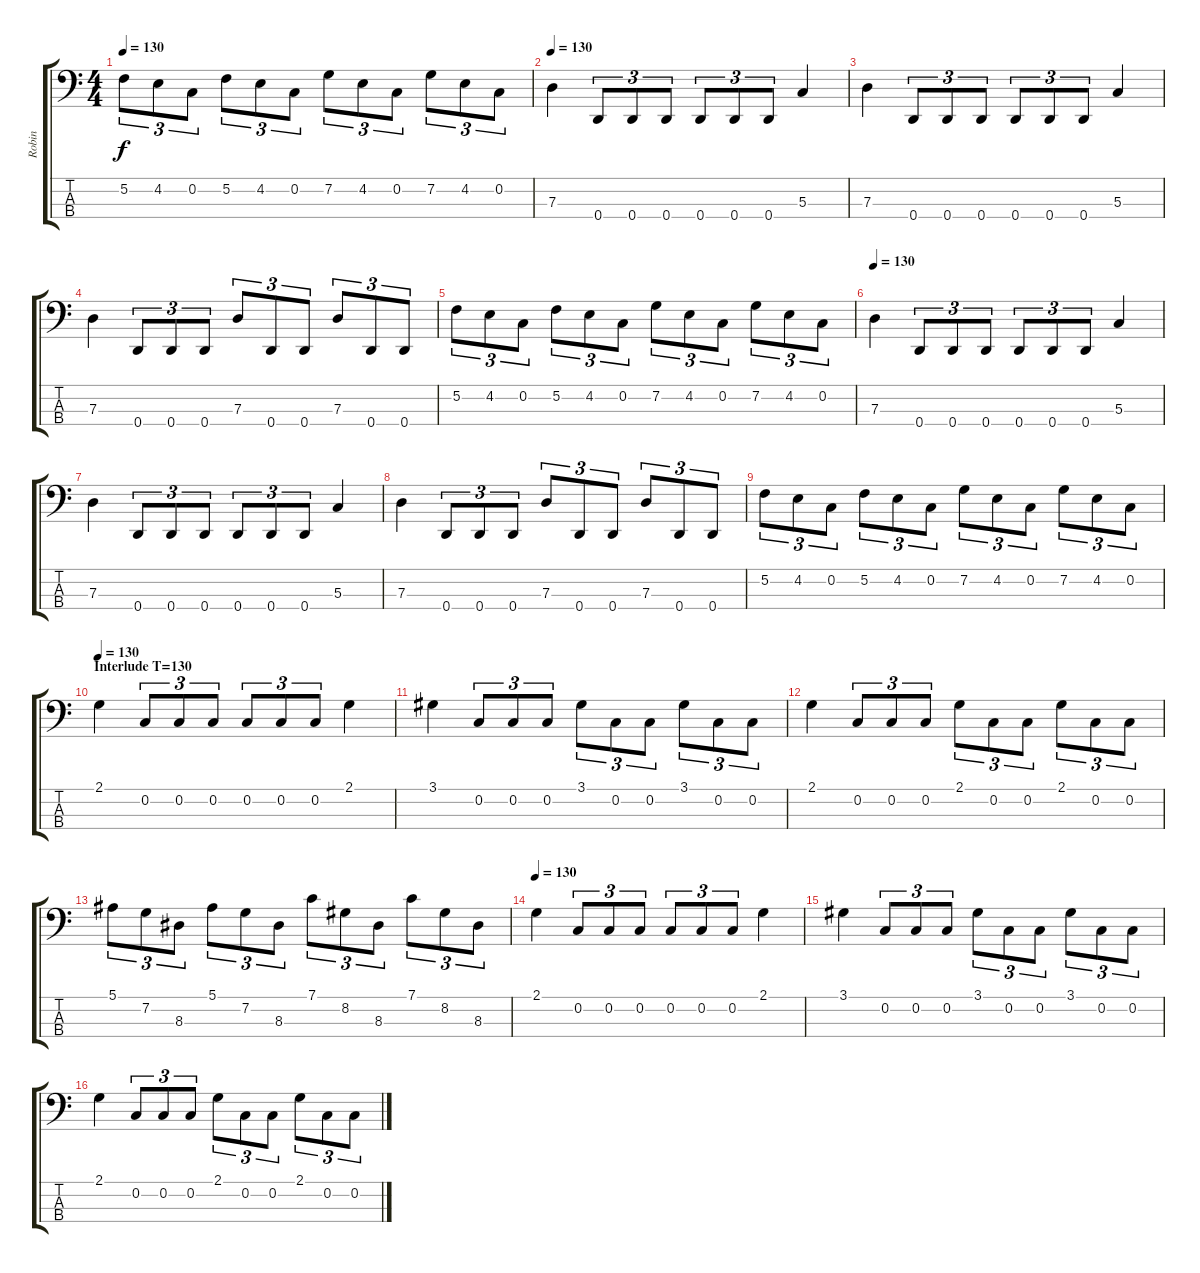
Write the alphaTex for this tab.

\track ("Robin" "Robin") {instrument electricbasspick}
\staff {score tabs}
\tuning (F2 C2 G1 D1) {hide}
\ts (4 4)
\tempo 130
\clef f4
\ks c
5.2.8{tu (3 2) dy f} 4.2.8{tu (3 2)} 0.2.8{tu (3 2)} 5.2.8{tu (3 2)} 4.2.8{tu (3 2)} 0.2.8{tu (3 2)} 7.2.8{tu (3 2)} 4.2.8{tu (3 2)} 0.2.8{tu (3 2)} 7.2.8{tu (3 2)} 4.2.8{tu (3 2)} 0.2.8{tu (3 2)} |
\tempo 130
7.3.4 0.4.8{tu (3 2)} 0.4.8{tu (3 2)} 0.4.8{tu (3 2)} 0.4.8{tu (3 2)} 0.4.8{tu (3 2)} 0.4.8{tu (3 2)} 5.3.4 |
7.3.4 0.4.8{tu (3 2)} 0.4.8{tu (3 2)} 0.4.8{tu (3 2)} 0.4.8{tu (3 2)} 0.4.8{tu (3 2)} 0.4.8{tu (3 2)} 5.3.4 |
7.3.4 0.4.8{tu (3 2)} 0.4.8{tu (3 2)} 0.4.8{tu (3 2)} 7.3.8{tu (3 2)} 0.4.8{tu (3 2)} 0.4.8{tu (3 2)} 7.3.8{tu (3 2)} 0.4.8{tu (3 2)} 0.4.8{tu (3 2)} |
5.2.8{tu (3 2)} 4.2.8{tu (3 2)} 0.2.8{tu (3 2)} 5.2.8{tu (3 2)} 4.2.8{tu (3 2)} 0.2.8{tu (3 2)} 7.2.8{tu (3 2)} 4.2.8{tu (3 2)} 0.2.8{tu (3 2)} 7.2.8{tu (3 2)} 4.2.8{tu (3 2)} 0.2.8{tu (3 2)} |
\tempo 130
7.3.4 0.4.8{tu (3 2)} 0.4.8{tu (3 2)} 0.4.8{tu (3 2)} 0.4.8{tu (3 2)} 0.4.8{tu (3 2)} 0.4.8{tu (3 2)} 5.3.4 |
7.3.4 0.4.8{tu (3 2)} 0.4.8{tu (3 2)} 0.4.8{tu (3 2)} 0.4.8{tu (3 2)} 0.4.8{tu (3 2)} 0.4.8{tu (3 2)} 5.3.4 |
7.3.4 0.4.8{tu (3 2)} 0.4.8{tu (3 2)} 0.4.8{tu (3 2)} 7.3.8{tu (3 2)} 0.4.8{tu (3 2)} 0.4.8{tu (3 2)} 7.3.8{tu (3 2)} 0.4.8{tu (3 2)} 0.4.8{tu (3 2)} |
5.2.8{tu (3 2)} 4.2.8{tu (3 2)} 0.2.8{tu (3 2)} 5.2.8{tu (3 2)} 4.2.8{tu (3 2)} 0.2.8{tu (3 2)} 7.2.8{tu (3 2)} 4.2.8{tu (3 2)} 0.2.8{tu (3 2)} 7.2.8{tu (3 2)} 4.2.8{tu (3 2)} 0.2.8{tu (3 2)} |
\section ("" "Interlude T=130")
\tempo 130
2.1.4 0.2.8{tu (3 2)} 0.2.8{tu (3 2)} 0.2.8{tu (3 2)} 0.2.8{tu (3 2)} 0.2.8{tu (3 2)} 0.2.8{tu (3 2)} 2.1.4 |
3.1.4 0.2.8{tu (3 2)} 0.2.8{tu (3 2)} 0.2.8{tu (3 2)} 3.1.8{tu (3 2)} 0.2.8{tu (3 2)} 0.2.8{tu (3 2)} 3.1.8{tu (3 2)} 0.2.8{tu (3 2)} 0.2.8{tu (3 2)} |
2.1.4 0.2.8{tu (3 2)} 0.2.8{tu (3 2)} 0.2.8{tu (3 2)} 2.1.8{tu (3 2)} 0.2.8{tu (3 2)} 0.2.8{tu (3 2)} 2.1.8{tu (3 2)} 0.2.8{tu (3 2)} 0.2.8{tu (3 2)} |
5.1.8{tu (3 2)} 7.2.8{tu (3 2)} 8.3.8{tu (3 2)} 5.1.8{tu (3 2)} 7.2.8{tu (3 2)} 8.3.8{tu (3 2)} 7.1.8{tu (3 2)} 8.2.8{tu (3 2)} 8.3.8{tu (3 2)} 7.1.8{tu (3 2)} 8.2.8{tu (3 2)} 8.3.8{tu (3 2)} |
\tempo 130
2.1.4 0.2.8{tu (3 2)} 0.2.8{tu (3 2)} 0.2.8{tu (3 2)} 0.2.8{tu (3 2)} 0.2.8{tu (3 2)} 0.2.8{tu (3 2)} 2.1.4 |
3.1.4 0.2.8{tu (3 2)} 0.2.8{tu (3 2)} 0.2.8{tu (3 2)} 3.1.8{tu (3 2)} 0.2.8{tu (3 2)} 0.2.8{tu (3 2)} 3.1.8{tu (3 2)} 0.2.8{tu (3 2)} 0.2.8{tu (3 2)} |
2.1.4 0.2.8{tu (3 2)} 0.2.8{tu (3 2)} 0.2.8{tu (3 2)} 2.1.8{tu (3 2)} 0.2.8{tu (3 2)} 0.2.8{tu (3 2)} 2.1.8{tu (3 2)} 0.2.8{tu (3 2)} 0.2.8{tu (3 2)}
